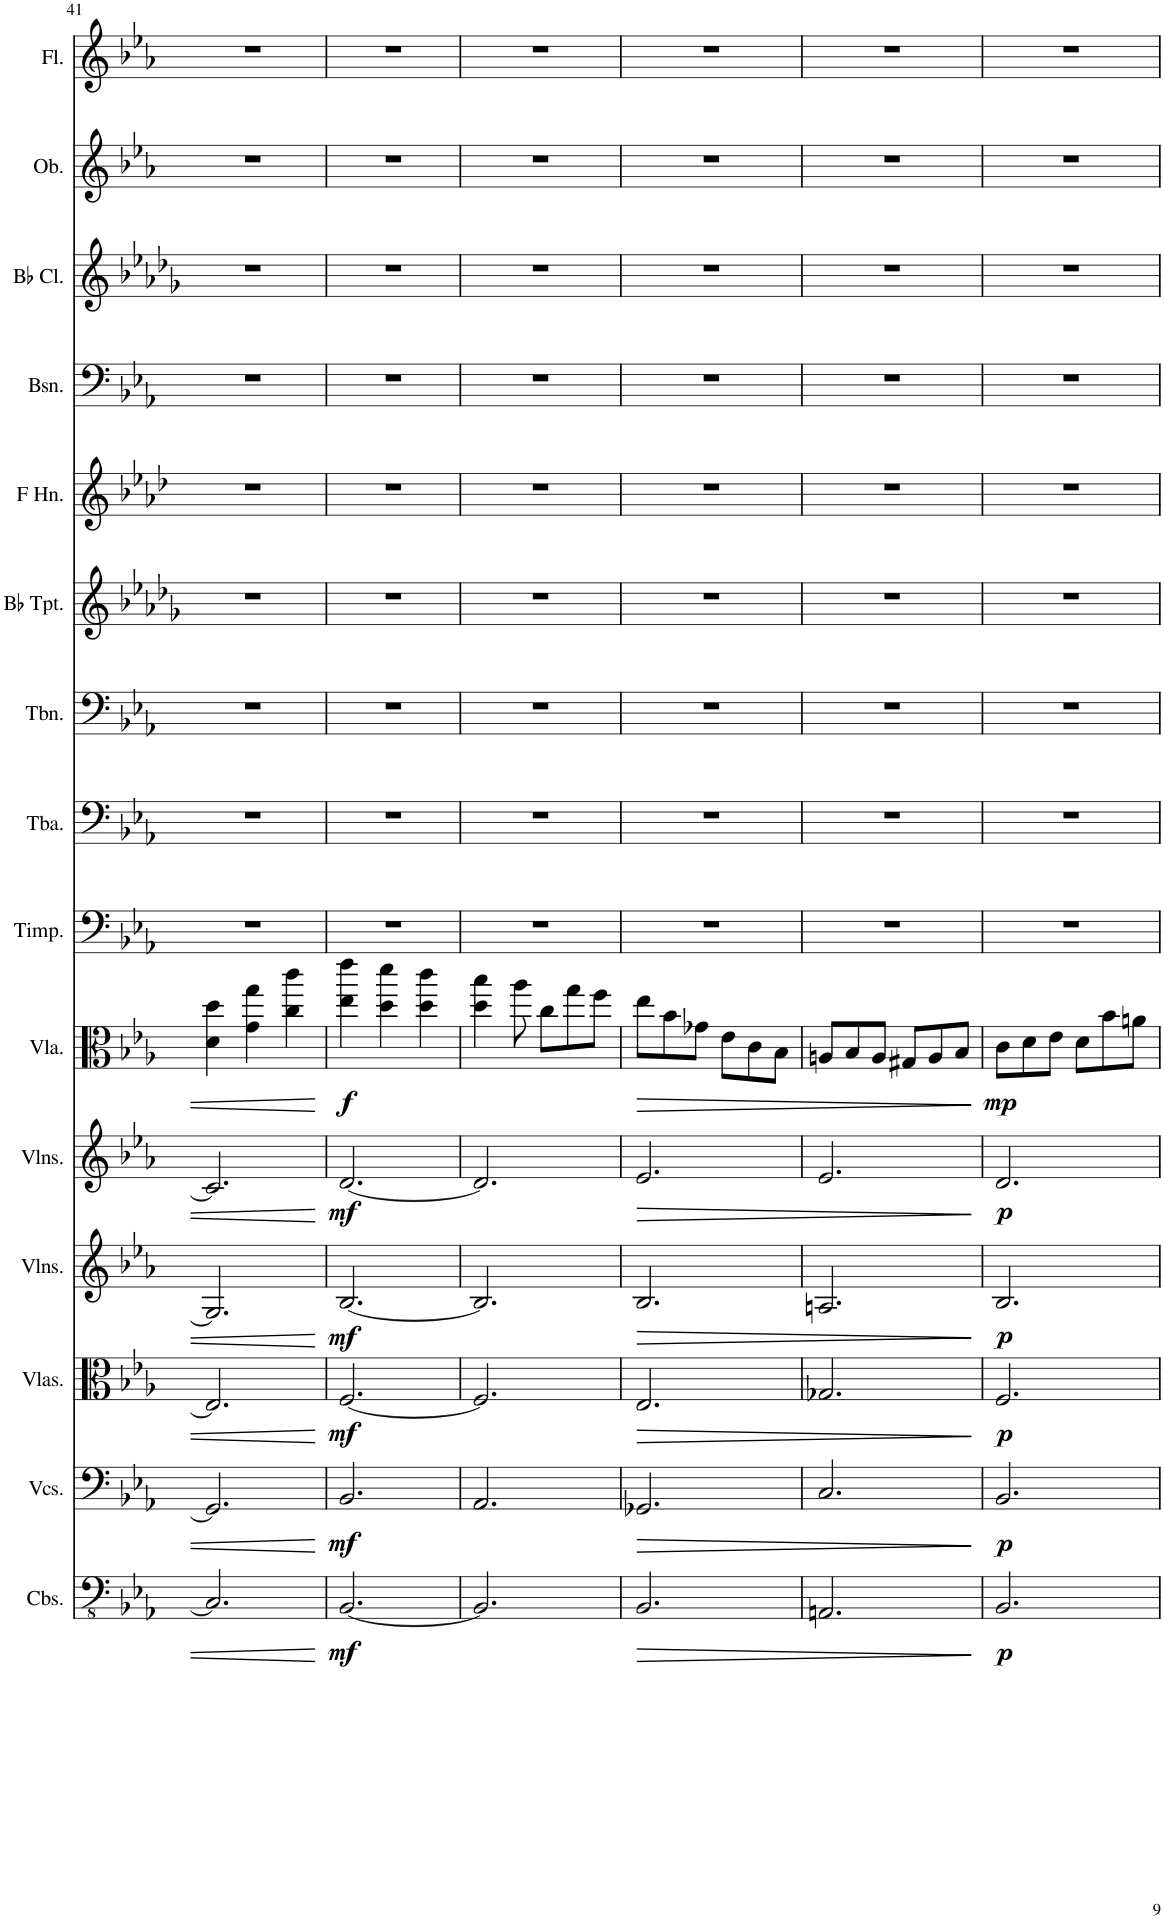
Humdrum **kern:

**kern	**dynam	**kern	**dynam	**kern	**dynam	**kern	**dynam	**kern	**dynam	**kern	**dynam	**kern	**kern	**kern	**kern	**kern	**kern	**kern	**kern	**kern
*part15	*part15	*part14	*part14	*part13	*part13	*part12	*part12	*part11	*part11	*part10	*part10	*part9	*part8	*part7	*part6	*part5	*part4	*part3	*part2	*part1
*staff15	*staff15	*staff14	*staff14	*staff13	*staff13	*staff12	*staff12	*staff11	*staff11	*staff10	*staff10	*staff9	*staff8	*staff7	*staff6	*staff5	*staff4	*staff3	*staff2	*staff1
*I"Contrabasses	*	*I"Violoncellos	*	*I"Violas	*	*I"Violins	*	*I"Violins	*	*I"Viola	*	*I"Timpani	*I"Tuba	*I"Trombone	*I"Bb Trumpet	*I"Horn in F	*I"Bassoon	*I"Bb Clarinet	*I"Oboe	*I"Flute
*I'Cbs.	*	*I'Vcs.	*	*I'Vlas.	*	*I'Vlns.	*	*I'Vlns.	*	*I'Vla.	*	*I'Timp.	*I'Tba.	*I'Tbn.	*I'Bb Tpt.	*	*I'Bsn.	*I'Bb Cl.	*I'Ob.	*I'Fl.
!!LO:PB:g=z
*clefFv4	*	*clefF4	*	*clefC3	*	*clefG2	*	*clefG2	*	*clefC3	*	*clefF4	*clefF4	*clefF4	*clefG2	*clefG2	*clefF4	*clefG2	*clefG2	*clefG2
*	*	*	*	*	*	*	*	*	*	*	*	*	*	*	*ITrd1c2	*ITrd4c7	*	*ITrd1c2	*	*
*k[b-e-a-]	*	*k[b-e-a-]	*	*k[b-e-a-]	*	*k[b-e-a-]	*	*k[b-e-a-]	*	*k[b-e-a-]	*	*k[b-e-a-]	*k[b-e-a-]	*k[b-e-a-]	*k[b-e-a-d-g-]	*k[b-e-a-d-]	*k[b-e-a-]	*k[b-e-a-d-g-]	*k[b-e-a-]	*k[b-e-a-]
*M6/8	*	*M6/8	*	*M6/8	*	*M6/8	*	*M6/8	*	*M6/8	*	*M6/8	*M6/8	*M6/8	*M6/8	*M6/8	*M6/8	*M6/8	*M6/8	*M6/8
=41	=41	=41	=41	=41	=41	=41	=41	=41	=41	=41	=41	=41	=41	=41	=41	=41	=41	=41	=41	=41
2.CC/]	.	2.GG/]	.	2.E-/]	.	2.G/]	.	2.c/]	.	4d\ 4dd\	.	2.r	2.r	2.r	2.r	2.r	2.r	2.r	2.r	2.r
.	.	.	.	.	.	.	.	.	.	4g\ 4gg\	.	.	.	.	.	.	.	.	.	.
.	.	.	.	.	.	.	.	.	.	4cc\ 4ccc\	.	.	.	.	.	.	.	.	.	.
=42	=42	=42	=42	=42	=42	=42	=42	=42	=42	=42	=42	=42	=42	=42	=42	=42	=42	=42	=42	=42
!	!LO:DY:b	!	!LO:DY:b	!	!LO:DY:b	!	!LO:DY:b	!	!LO:DY:b	!	!LO:DY:b	!	!	!	!	!	!	!	!	!
[2.BBB-/	mf	2.BB-/	mf	[2.F/	mf	[2.B-/	mf	[2.d/	mf	4ee-\ 4eee-\	f	2.r	2.r	2.r	2.r	2.r	2.r	2.r	2.r	2.r
.	.	.	.	.	.	.	.	.	.	4dd\ 4ddd\	.	.	.	.	.	.	.	.	.	.
.	.	.	.	.	.	.	.	.	.	4dd\ 4ccc\	.	.	.	.	.	.	.	.	.	.
=43	=43	=43	=43	=43	=43	=43	=43	=43	=43	=43	=43	=43	=43	=43	=43	=43	=43	=43	=43	=43
2.BBB-/]	.	2.AA-/	.	2.F/]	.	2.B-/]	.	2.d/]	.	4dd\ 4bb-\	.	2.r	2.r	2.r	2.r	2.r	2.r	2.r	2.r	2.r
.	.	.	.	.	.	.	.	.	.	8aa-\	.	.	.	.	.	.	.	.	.	.
.	.	.	.	.	.	.	.	.	.	8cc\L	.	.	.	.	.	.	.	.	.	.
.	.	.	.	.	.	.	.	.	.	8gg\	.	.	.	.	.	.	.	.	.	.
.	.	.	.	.	.	.	.	.	.	8ff\J	.	.	.	.	.	.	.	.	.	.
=44	=44	=44	=44	=44	=44	=44	=44	=44	=44	=44	=44	=44	=44	=44	=44	=44	=44	=44	=44	=44
!	!LO:HP:b	!	!LO:HP:b	!	!LO:HP:b	!	!LO:HP:b	!	!LO:HP:b	!	!LO:HP:b	!	!	!	!	!	!	!	!	!
2.BBB-/	>	2.GG-X/	>	2.E-/	>	2.B-/	>	2.e-/	>	8ee-\L	>	2.r	2.r	2.r	2.r	2.r	2.r	2.r	2.r	2.r
.	.	.	.	.	.	.	.	.	.	8b-\	.	.	.	.	.	.	.	.	.	.
.	.	.	.	.	.	.	.	.	.	8g-X\J	.	.	.	.	.	.	.	.	.	.
.	.	.	.	.	.	.	.	.	.	8e-\L	.	.	.	.	.	.	.	.	.	.
.	.	.	.	.	.	.	.	.	.	8c\	.	.	.	.	.	.	.	.	.	.
.	.	.	.	.	.	.	.	.	.	8B-\J	.	.	.	.	.	.	.	.	.	.
=45	=45	=45	=45	=45	=45	=45	=45	=45	=45	=45	=45	=45	=45	=45	=45	=45	=45	=45	=45	=45
2.AAAn/	.	2.C/	.	2.G-X/	.	2.An/	.	2.e-/	.	8An/L	.	2.r	2.r	2.r	2.r	2.r	2.r	2.r	2.r	2.r
.	.	.	.	.	.	.	.	.	.	8B-/	.	.	.	.	.	.	.	.	.	.
.	.	.	.	.	.	.	.	.	.	8A/J	.	.	.	.	.	.	.	.	.	.
.	.	.	.	.	.	.	.	.	.	8G#X/L	.	.	.	.	.	.	.	.	.	.
.	.	.	.	.	.	.	.	.	.	8A/	.	.	.	.	.	.	.	.	.	.
.	.	.	.	.	.	.	.	.	.	8B-/J	.	.	.	.	.	.	.	.	.	.
.	]	.	]	.	]	.	]	.	]	.	]	.	.	.	.	.	.	.	.	.
=46	=46	=46	=46	=46	=46	=46	=46	=46	=46	=46	=46	=46	=46	=46	=46	=46	=46	=46	=46	=46
!	!LO:DY:b	!	!LO:DY:b	!	!LO:DY:b	!	!LO:DY:b	!	!LO:DY:b	!	!LO:DY:b	!	!	!	!	!	!	!	!	!
2.BBB-/	p	2.BB-/	p	2.F/	p	2.B-/	p	2.d/	p	8c\L	mp	2.r	2.r	2.r	2.r	2.r	2.r	2.r	2.r	2.r
.	.	.	.	.	.	.	.	.	.	8d\	.	.	.	.	.	.	.	.	.	.
.	.	.	.	.	.	.	.	.	.	8e-\J	.	.	.	.	.	.	.	.	.	.
.	.	.	.	.	.	.	.	.	.	8d\L	.	.	.	.	.	.	.	.	.	.
.	.	.	.	.	.	.	.	.	.	8b-\	.	.	.	.	.	.	.	.	.	.
.	.	.	.	.	.	.	.	.	.	8an\J	.	.	.	.	.	.	.	.	.	.
=	=	=	=	=	=	=	=	=	=	=	=	=	=	=	=	=	=	=	=	=
*-	*-	*-	*-	*-	*-	*-	*-	*-	*-	*-	*-	*-	*-	*-	*-	*-	*-	*-	*-	*-
